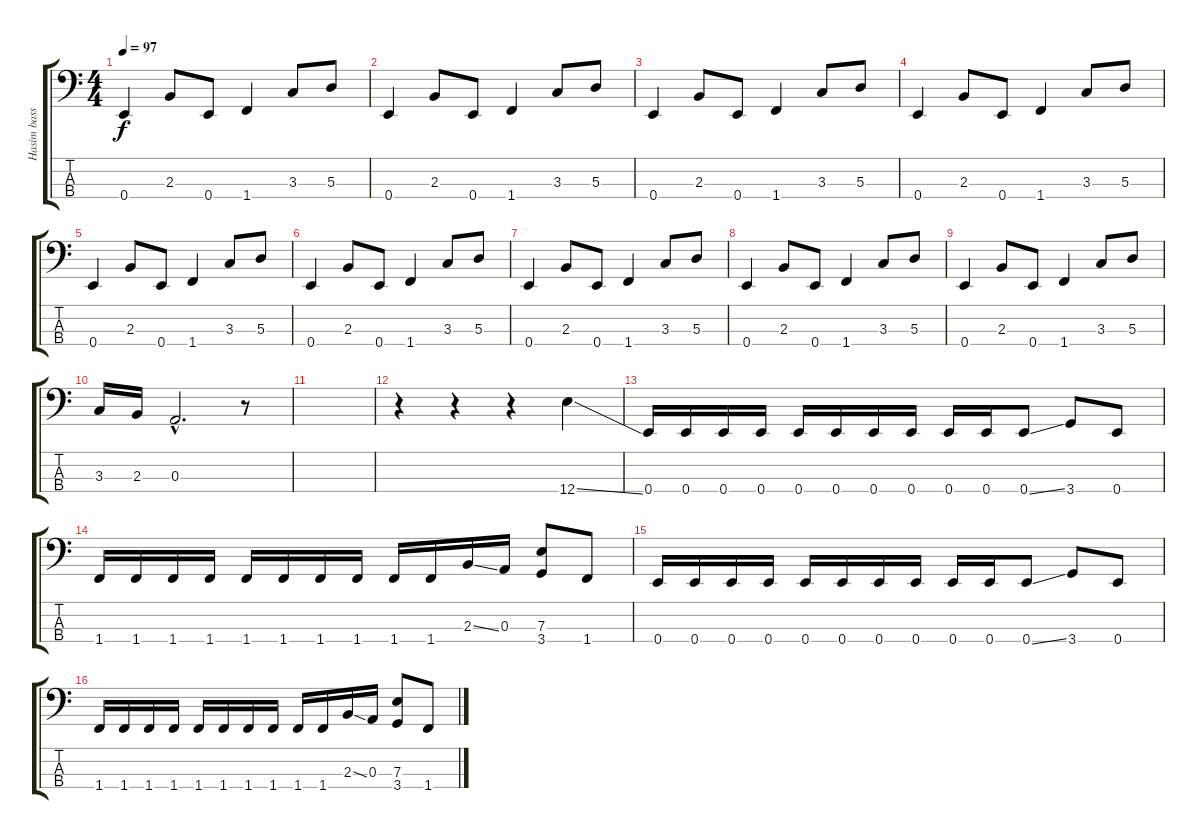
\track ("Hasim bass" "Hasim bass") {instrument electricbassfinger}
\staff {score tabs}
\tuning (G2 D2 A1 E1) {hide}
\ts (4 4)
\tempo 97
\clef f4
\ks c
0.4.4{dy f} 2.3.8 0.4.8 1.4.4 3.3.8 5.3.8 |
0.4.4 2.3.8 0.4.8 1.4.4 3.3.8 5.3.8 |
0.4.4 2.3.8 0.4.8 1.4.4 3.3.8 5.3.8 |
0.4.4 2.3.8 0.4.8 1.4.4 3.3.8 5.3.8 |
0.4.4 2.3.8 0.4.8 1.4.4 3.3.8 5.3.8 |
0.4.4 2.3.8 0.4.8 1.4.4 3.3.8 5.3.8 |
0.4.4 2.3.8 0.4.8 1.4.4 3.3.8 5.3.8 |
0.4.4 2.3.8 0.4.8 1.4.4 3.3.8 5.3.8 |
0.4.4 2.3.8 0.4.8 1.4.4 3.3.8 5.3.8 |
3.3.16 2.3.16 0.3{hac}.2{d} r.8 |
|
r.4 r.4 r.4 12.4{ss}.4 |
0.4.16 0.4.16 0.4.16 0.4.16 0.4.16 0.4.16 0.4.16 0.4.16 0.4.16 0.4.16 0.4{ss}.8 3.4.8 0.4.8 |
1.4.16 1.4.16 1.4.16 1.4.16 1.4.16 1.4.16 1.4.16 1.4.16 1.4.16 1.4.16 2.3{ss}.16 0.3.16 (7.3 3.4).8 1.4.8 |
0.4.16 0.4.16 0.4.16 0.4.16 0.4.16 0.4.16 0.4.16 0.4.16 0.4.16 0.4.16 0.4{ss}.8 3.4.8 0.4.8 |
1.4.16 1.4.16 1.4.16 1.4.16 1.4.16 1.4.16 1.4.16 1.4.16 1.4.16 1.4.16 2.3{ss}.16 0.3.16 (7.3 3.4).8 1.4.8
